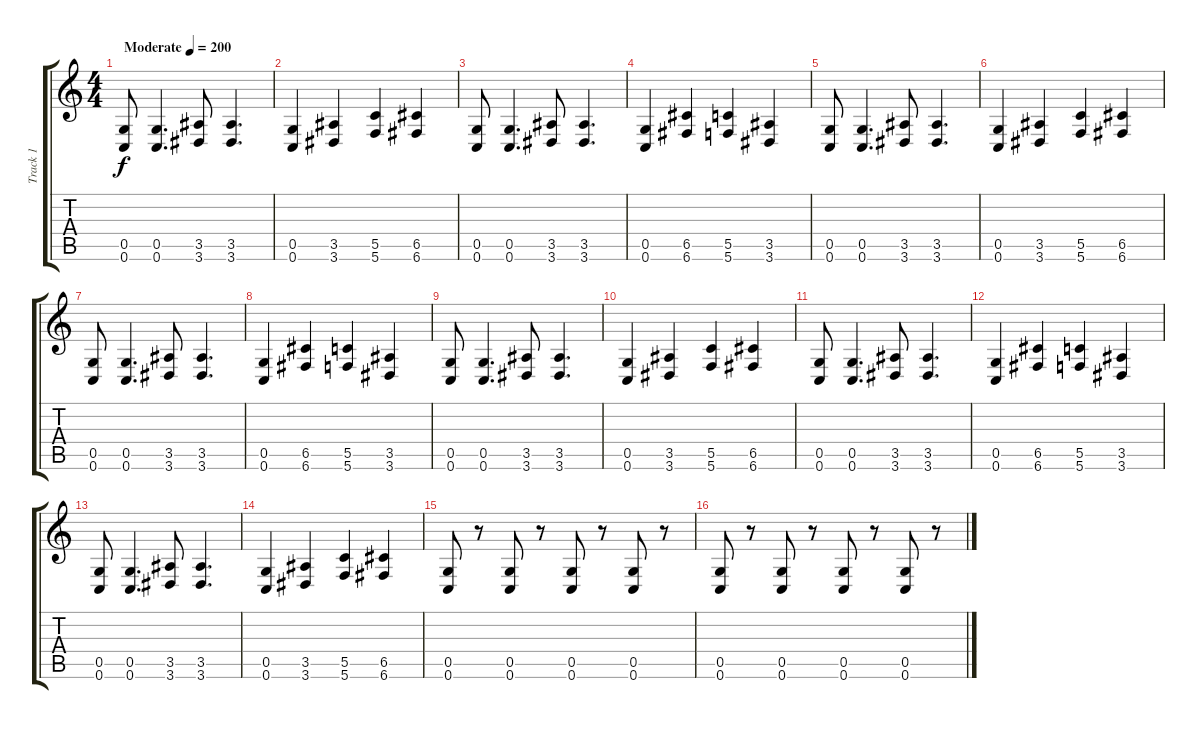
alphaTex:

\track ("Track 1" "Track 1") {instrument distortionguitar}
\staff {score tabs}
\tuning (D4 A3 F3 C3 G2 C2) {hide}
\ts (4 4)
\tempo (200 "Moderate")
\clef g2
\ks c
(0.5 0.6).8{dy f instrument distortionguitar} (0.5 0.6).4{d} (3.5 3.6).8 (3.5 3.6).4{d} |
(0.5 0.6).4 (3.5 3.6).4 (5.5 5.6).4 (6.5 6.6).4 |
(0.5 0.6).8 (0.5 0.6).4{d} (3.5 3.6).8 (3.5 3.6).4{d} |
(0.5 0.6).4 (6.5 6.6).4 (5.5 5.6).4 (3.5 3.6).4 |
(0.5 0.6).8 (0.5 0.6).4{d} (3.5 3.6).8 (3.5 3.6).4{d} |
(0.5 0.6).4 (3.5 3.6).4 (5.5 5.6).4 (6.5 6.6).4 |
(0.5 0.6).8 (0.5 0.6).4{d} (3.5 3.6).8 (3.5 3.6).4{d} |
(0.5 0.6).4 (6.5 6.6).4 (5.5 5.6).4 (3.5 3.6).4 |
(0.5 0.6).8 (0.5 0.6).4{d} (3.5 3.6).8 (3.5 3.6).4{d} |
(0.5 0.6).4 (3.5 3.6).4 (5.5 5.6).4 (6.5 6.6).4 |
(0.5 0.6).8 (0.5 0.6).4{d} (3.5 3.6).8 (3.5 3.6).4{d} |
(0.5 0.6).4 (6.5 6.6).4 (5.5 5.6).4 (3.5 3.6).4 |
(0.5 0.6).8 (0.5 0.6).4{d} (3.5 3.6).8 (3.5 3.6).4{d} |
(0.5 0.6).4 (3.5 3.6).4 (5.5 5.6).4 (6.5 6.6).4 |
(0.5 0.6).8 r.8 (0.5 0.6).8 r.8 (0.5 0.6).8 r.8 (0.5 0.6).8 r.8 |
(0.5 0.6).8 r.8 (0.5 0.6).8 r.8 (0.5 0.6).8 r.8 (0.5 0.6).8 r.8
